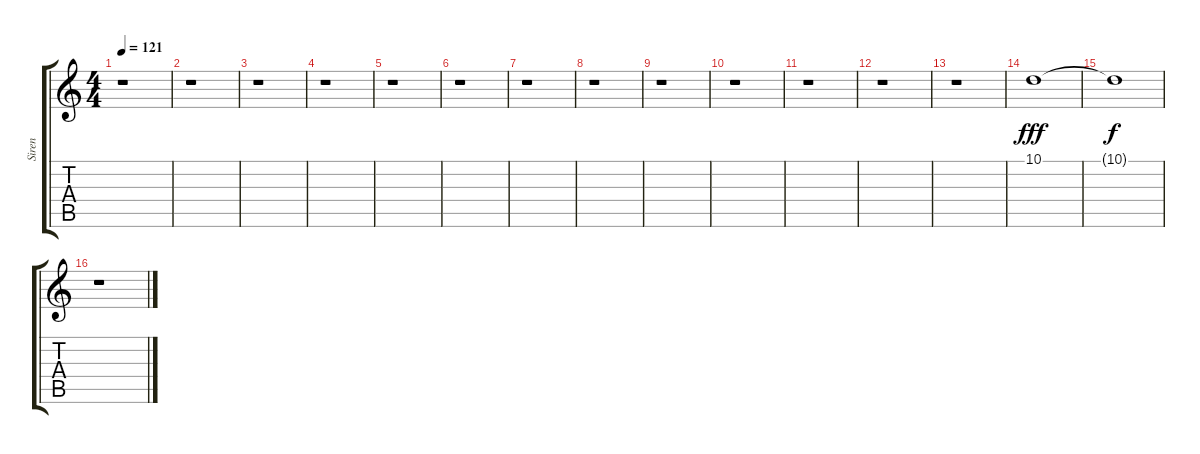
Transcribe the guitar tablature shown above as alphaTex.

\track ("Siren" "Siren") {instrument ocarina}
\staff {score tabs}
\tuning (E4 B3 G3 D3 A2 E2) {hide}
\ts (4 4)
\tempo 121
\clef g2
\ks c
r.1{dy f} |
r.1 |
r.1 |
r.1 |
r.1 |
r.1 |
r.1 |
r.1 |
r.1 |
r.1 |
r.1 |
r.1 |
r.1 |
10.1.1{dy fff volume 16} |
10.1{t}.1{dy f} |
r.1
